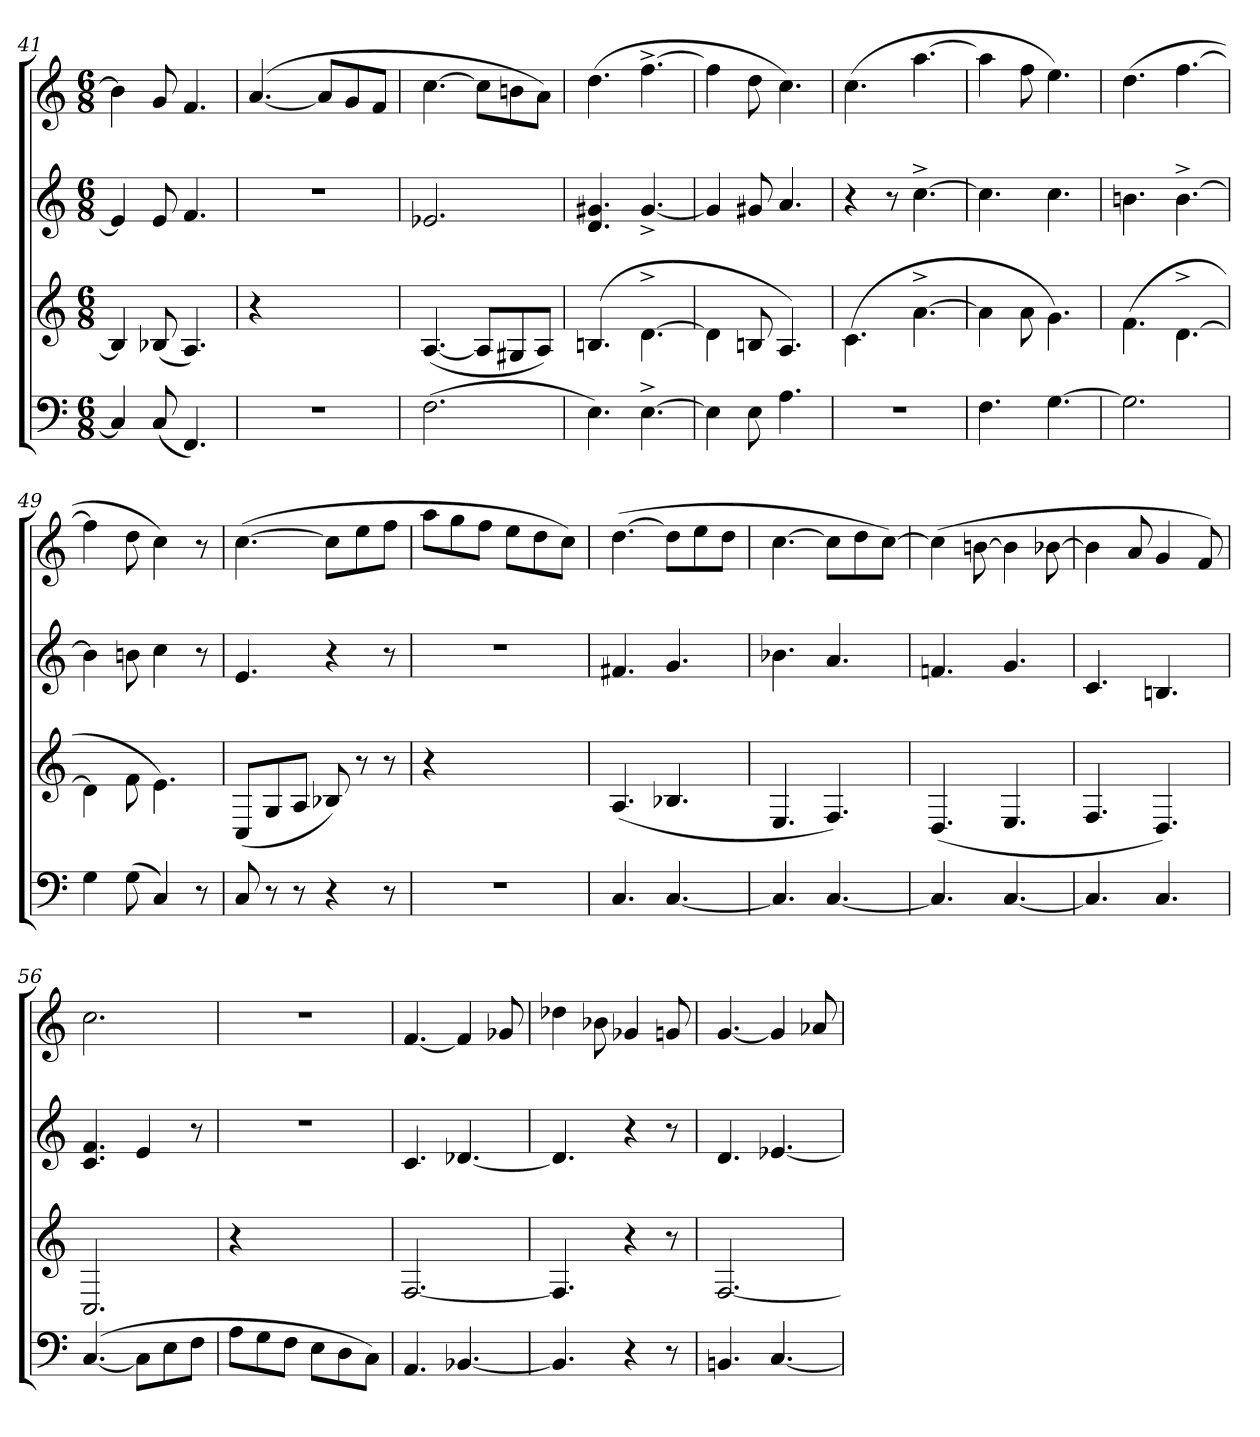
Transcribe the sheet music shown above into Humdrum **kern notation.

**kern	**kern	**kern	**kern
*part4	*part3	*part2	*part1
*staff4	*staff3	*staff2	*staff1
*M6/8	*M6/8	*M6/8	*M6/8
=41	=41	=41	=41
4C/]	4B-/]	4e/]	4b-\]
(<8C/	(<8B-/	8e/	8g/
4.FF/)	4.A/)	4.f/	4.f/
=42	=42	=42	=42
2.r	4r	2.r	(<[4.a/
.	2ryy	.	.
.	.	.	8a/L]
.	.	.	8g/
.	.	.	8f/J
=43	=43	=43	=43
(>2.F\	(<[4.A/	2.e-/	[4.cc\
.	8A/L]	.	8cc\L]
.	8G#/	.	8bn\
.	8A/J)	.	8a\J)
=44	=44	=44	=44
4.E\)	(<4.Bn/	4.d/ 4.g#/	(>4.dd\
[4.E^>\	[4.d^>\	[4.g#^</	[4.ff^>\
=45	=45	=45	=45
4E\]	4d\]	4g#/]	4ff\]
8E\	8Bn/	8g#/	8dd\
4.A\	4.A/)	4.a/	4.cc\)
!!LO:LB:g=z
=46	=46	=46	=46
2.r	(>4.c\	4r	(>4.cc\
.	.	8r	.
.	[4.a^>\	[4.cc^>\	[4.aa\
=47	=47	=47	=47
4.F\	4a\]	4.cc\]	4aa\]
.	8a\	.	8ff\
[4.G\	4.g\)	4.cc\	4.ee\)
=48	=48	=48	=48
2.G\]	(>4.f\	4.bn\	(>4.dd\
.	[4.d^>\	[4.b^>\	[4.ff\
=49	=49	=49	=49
4G\	4d\]	4b\]	4ff\]
(>8G\	8f\	8bn\	8dd\
4C/)	4.e\)	4cc\	4cc\)
8r	.	8r	8r
=50	=50	=50	=50
8C/	(<8C/L	4.e/	(>[4.cc\
8r	8G/	.	.
8r	8A/J	.	.
4r	8B-/)	4r	8cc\L]
.	8r	.	8ee\
8r	8r	8r	8ff\J
=51	=51	=51	=51
2.r	4r	2.r	8aa\L
.	.	.	8gg\
.	2ryy	.	8ff\J
.	.	.	8ee\L
.	.	.	8dd\
.	.	.	8cc\J)
=52	=52	=52	=52
4.C/	(<4.A/	4.f#/	(>[4.dd\
[4.C/	4.B-/	4.g/	8dd\L]
.	.	.	8ee\
.	.	.	8dd\J
=53	=53	=53	=53
4.C/]	4.E/	4.b-\	[4.cc\
[4.C/	4.F/)	4.a/	8cc\L]
.	.	.	8dd\
.	.	.	[8cc\J)
=54	=54	=54	=54
4.C/]	(<4.D/	4.fn/	(>4cc\]
.	.	.	[8bn\
[4.C/	4.E/	4.g/	4b\]
.	.	.	[8b-\
=55	=55	=55	=55
4.C/]	4.F/	4.c/	4b-\]
.	.	.	8a/
4.C/	4.D/)	4.Bn/	4g/
.	.	.	8f/)
=56	=56	=56	=56
(<[4.C/	2.C/	4.c/ 4.f/	2.cc\
8C\L]	.	4e/	.
8E\	.	.	.
8F\J	.	8r	.
=57	=57	=57	=57
8A\L	4r	2.r	2.r
8G\	.	.	.
8F\J	2ryy	.	.
8E\L	.	.	.
8D\	.	.	.
8C\J)	.	.	.
!!LO:LB:g=z
=58	=58	=58	=58
4.AA/	[2.F/	4.c/	[4.f/
[4.BB-/	.	[4.d-/	4f/]
.	.	.	8g-/
=59	=59	=59	=59
4.BB-/]	4.F/]	4.d-/]	4dd-\
.	.	.	8b-\
4r	4r	4r	4g-/
8r	8r	8r	8gn/
=60	=60	=60	=60
4.BBn/	[2.F/	4.d/	[4.g/
[4.C/	.	[4.e-/	4g/]
.	.	.	8a-/
=	=	=	=
*-	*-	*-	*-
